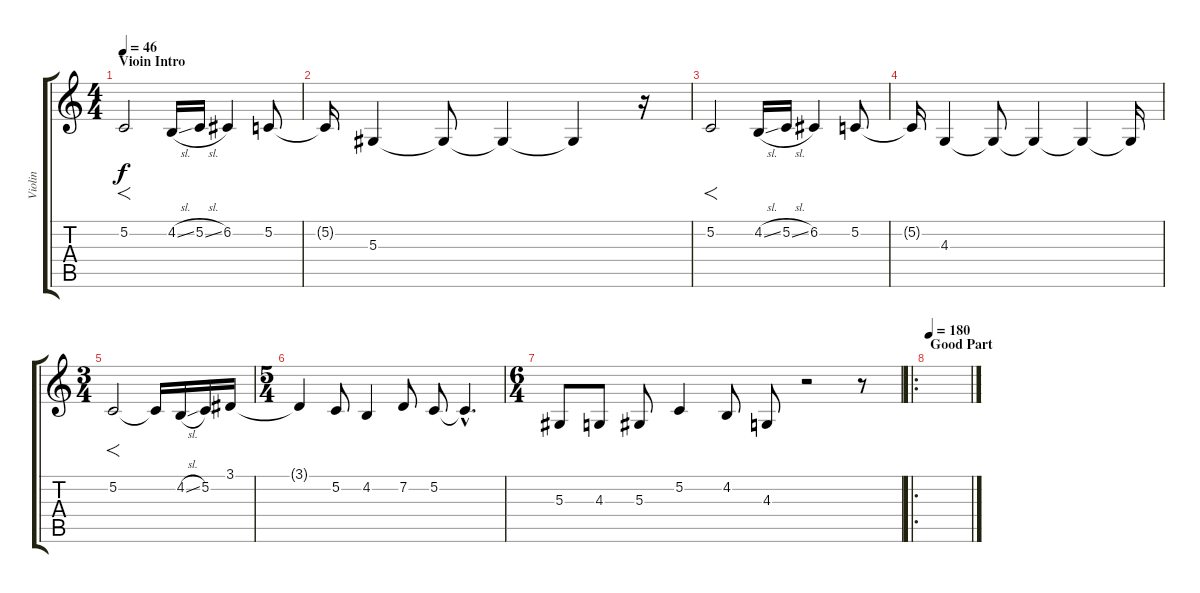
\track ("Violin" "Violin") {instrument violin}
\staff {score tabs}
\tuning (C4 G3 Eb3 Bb2 F2 C2) {hide}
\ts (4 4)
\section ("" "Vioin Intro")
\tempo 46
\clef g2
\ks c
5.2.2{f dy f instrument violin} 4.2{sl}.16 5.2{sl}.16 6.2.4 5.2.8 |
5.2{t}.16 5.3.4 5.3{t}.8 5.3{t}.4{volume 0} 5.3{t}.4 r.16 |
5.2.2{f volume 8} 4.2{sl}.16 5.2{sl}.16 6.2.4 5.2.8 |
5.2{t}.16 4.3.4 4.3{t}.8 4.3{t}.4{volume 0} 4.3{t}.4 4.3{t}.16 |
\ts (3 4)
5.2.2{f volume 8} 5.2{t}.16 4.2{sl}.16 5.2.16 3.1.16 |
\ts (5 4)
3.1{t}.4 5.2.8 4.2.4 7.2.8 5.2.8 5.2{hac t}.4{d} |
\ts (6 4)
5.3.8 4.3.8 5.3.8 5.2.4 4.2.8 4.3.8 r.2 r.8 |
\ro
\section ("" "Good Part")
\tempo 180
